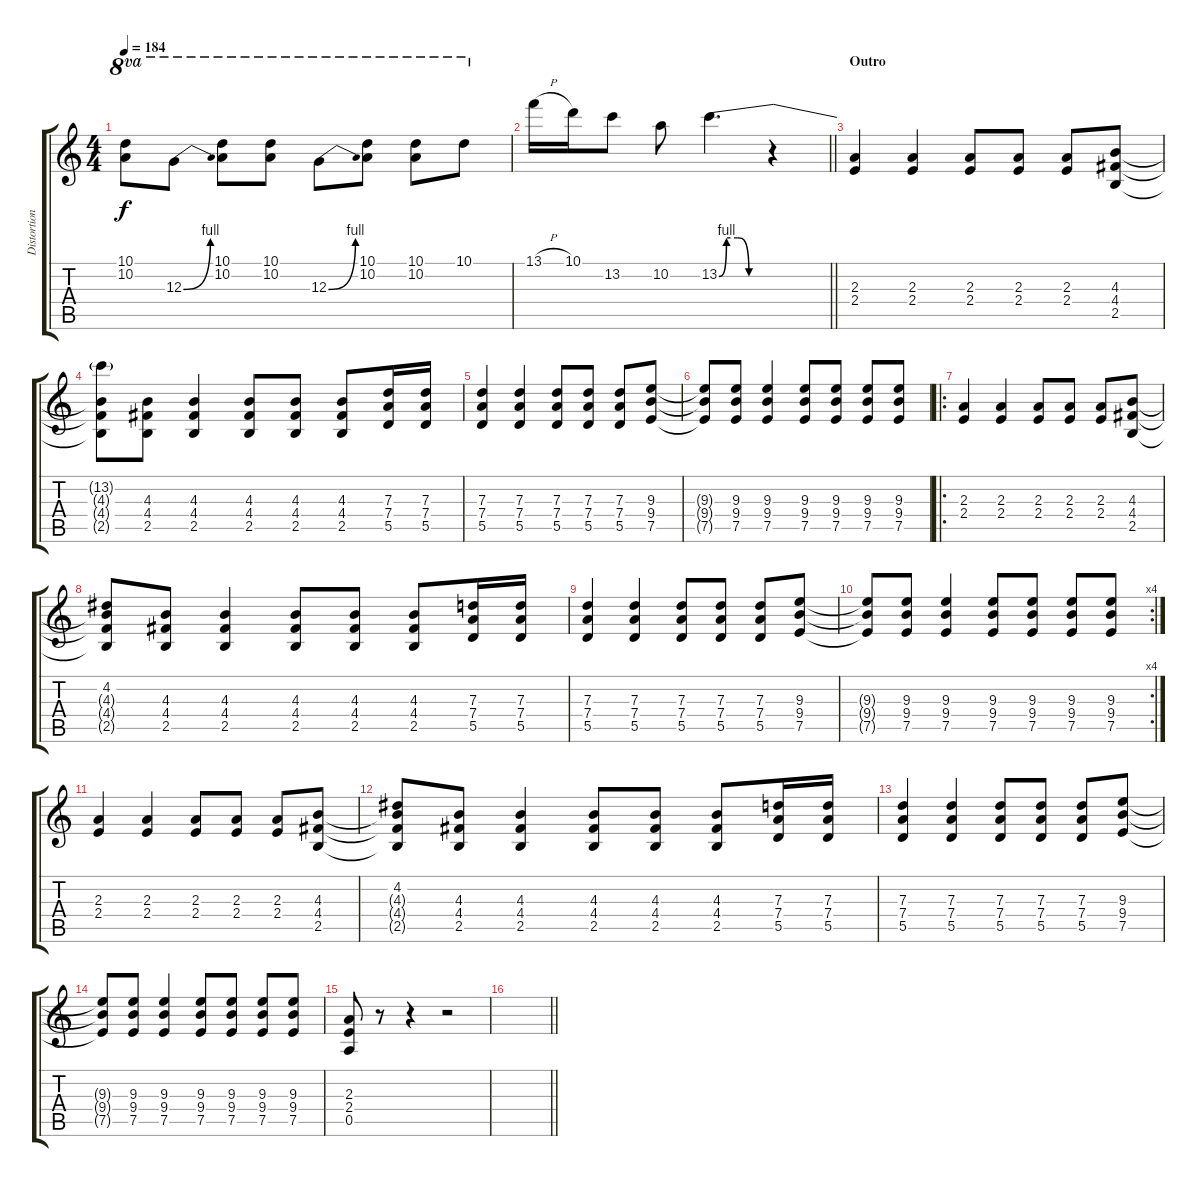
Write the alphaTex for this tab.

\track ("Distortion Guitar" "Distortion") {instrument overdrivenguitar}
\staff {score tabs}
\tuning (E4 B3 G3 D3 A2 E2) {hide}
\ts (4 4)
\tempo 184
\clef g2
\ks c
(10.1 10.2).8{ot 8va dy f} 12.3{be (bend 0 0 60 4)}.8{ot 8va} (10.1 10.2).8{ot 8va} (10.1 10.2).8{ot 8va} 12.3{be (bend 0 0 60 4)}.8{ot 8va} (10.1 10.2).8{ot 8va} (10.1 10.2).8{ot 8va} 10.1.8{ot 8va} |
\barLineRight lightlight
13.1{h}.16 10.1.16 13.2.8 10.2.8 13.2{be (custom 0 0 10 4 25 4 40 0 60 0)}.4{d} r.4 |
\section ("" "Outro")
(2.3 2.4).4 (2.3 2.4).4 (2.3 2.4).8 (2.3 2.4).8 (2.3 2.4).8 (4.3 4.4 2.5).8 |
(13.2{t} 4.3{t} 4.4{t} 2.5{t}).8 (4.3 4.4 2.5).8 (4.3 4.4 2.5).4 (4.3 4.4 2.5).8 (4.3 4.4 2.5).8 (4.3 4.4 2.5).8 (7.3 7.4 5.5).16 (7.3 7.4 5.5).16 |
(7.3 7.4 5.5).4 (7.3 7.4 5.5).4 (7.3 7.4 5.5).8 (7.3 7.4 5.5).8 (7.3 7.4 5.5).8 (9.3 9.4 7.5).8 |
(9.3{t} 9.4{t} 7.5{t}).8 (9.3 9.4 7.5).8 (9.3 9.4 7.5).4 (9.3 9.4 7.5).8 (9.3 9.4 7.5).8 (9.3 9.4 7.5).8 (9.3 9.4 7.5).8 |
\ro
(2.3 2.4).4 (2.3 2.4).4 (2.3 2.4).8 (2.3 2.4).8 (2.3 2.4).8 (4.3 4.4 2.5).8 |
(4.2 4.3{t} 4.4{t} 2.5{t}).8 (4.3 4.4 2.5).8 (4.3 4.4 2.5).4 (4.3 4.4 2.5).8 (4.3 4.4 2.5).8 (4.3 4.4 2.5).8 (7.3 7.4 5.5).16 (7.3 7.4 5.5).16 |
(7.3 7.4 5.5).4 (7.3 7.4 5.5).4 (7.3 7.4 5.5).8 (7.3 7.4 5.5).8 (7.3 7.4 5.5).8 (9.3 9.4 7.5).8 |
\rc 4
(9.3{t} 9.4{t} 7.5{t}).8 (9.3 9.4 7.5).8 (9.3 9.4 7.5).4 (9.3 9.4 7.5).8 (9.3 9.4 7.5).8 (9.3 9.4 7.5).8 (9.3 9.4 7.5).8 |
(2.3 2.4).4 (2.3 2.4).4 (2.3 2.4).8 (2.3 2.4).8 (2.3 2.4).8 (4.3 4.4 2.5).8 |
(4.2 4.3{t} 4.4{t} 2.5{t}).8 (4.3 4.4 2.5).8 (4.3 4.4 2.5).4 (4.3 4.4 2.5).8 (4.3 4.4 2.5).8 (4.3 4.4 2.5).8 (7.3 7.4 5.5).16 (7.3 7.4 5.5).16 |
(7.3 7.4 5.5).4 (7.3 7.4 5.5).4 (7.3 7.4 5.5).8 (7.3 7.4 5.5).8 (7.3 7.4 5.5).8 (9.3 9.4 7.5).8 |
(9.3{t} 9.4{t} 7.5{t}).8 (9.3 9.4 7.5).8 (9.3 9.4 7.5).4 (9.3 9.4 7.5).8 (9.3 9.4 7.5).8 (9.3 9.4 7.5).8 (9.3 9.4 7.5).8 |
(2.3 2.4 0.5).8 r.8 r.4 r.2 |
\barLineRight lightlight
